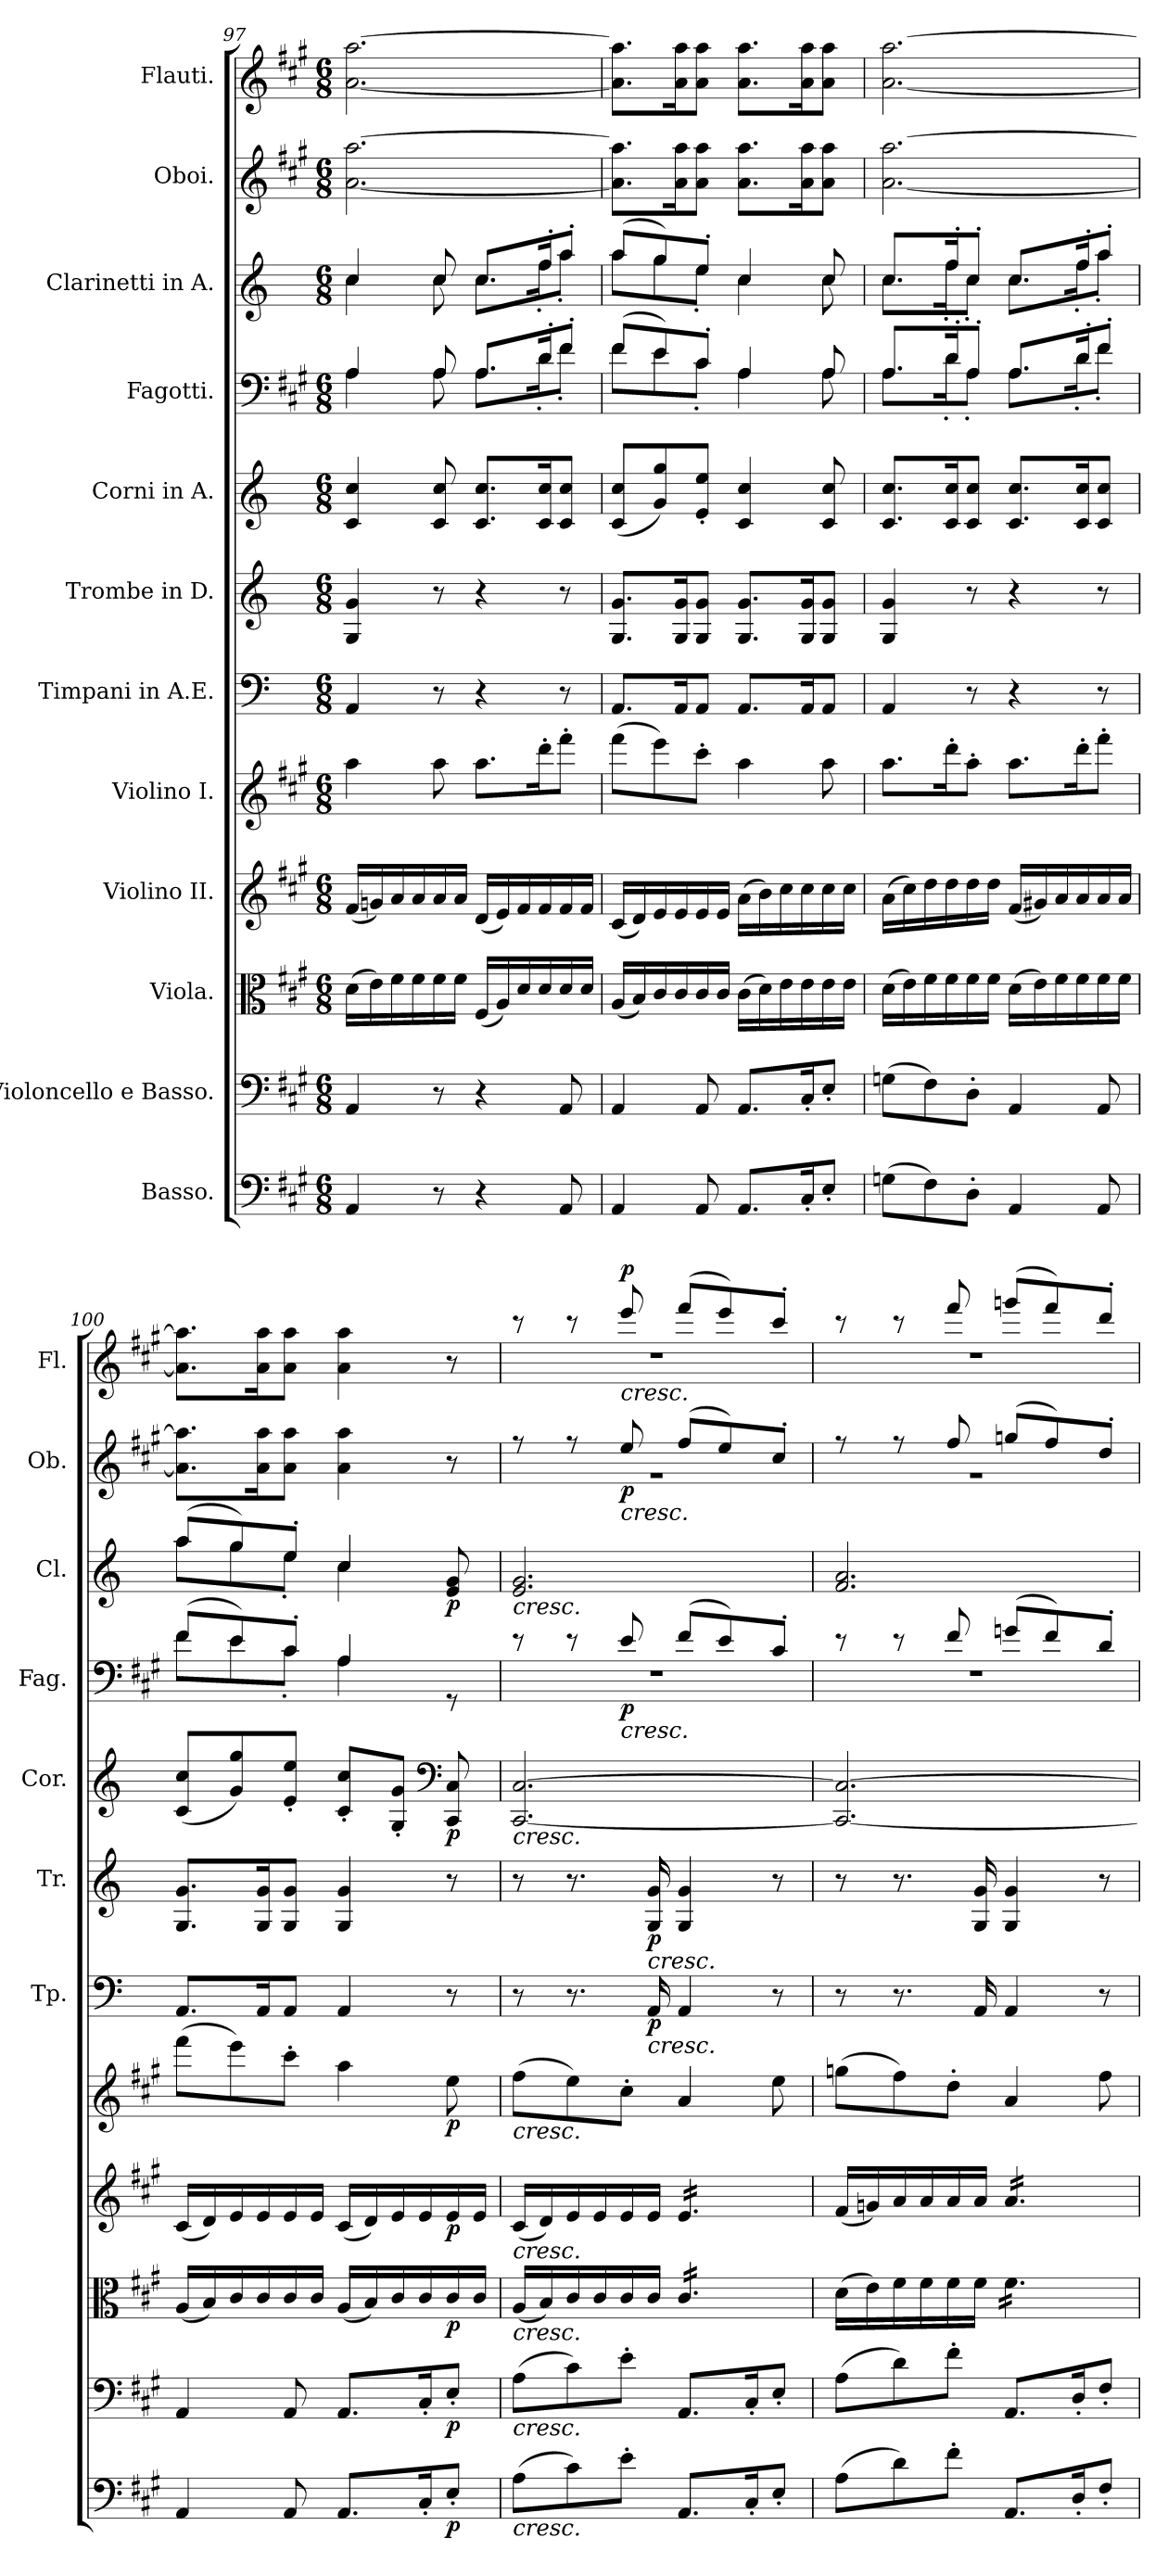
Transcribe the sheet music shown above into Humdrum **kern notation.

**kern	**dynam	**kern	**dynam	**kern	**dynam	**kern	**dynam	**kern	**dynam	**kern	**dynam	**kern	**dynam	**kern	**dynam	**kern	**dynam	**kern	**dynam	**kern	**dynam	**kern	**dynam
*part12	*part12	*part11	*part11	*part10	*part10	*part9	*part9	*part8	*part8	*part7	*part7	*part6	*part6	*part5	*part5	*part4	*part4	*part3	*part3	*part2	*part2	*part1	*part1
*staff12	*staff12	*staff11	*staff11	*staff10	*staff10	*staff9	*staff9	*staff8	*staff8	*staff7	*staff7	*staff6	*staff6	*staff5	*staff5	*staff4	*staff4	*staff3	*staff3	*staff2	*staff2	*staff1	*staff1
*I"Basso.	*	*I"Violoncello e Basso.	*	*I"Viola.	*	*I"Violino II.	*	*I"Violino I.	*	*I"Timpani in A.E.	*	*I"Trombe in D.	*	*I"Corni in A.	*	*I"Fagotti.	*	*I"Clarinetti in A.	*	*I"Oboi.	*	*I"Flauti.	*
*	*	*	*	*	*	*	*	*	*	*I'Tp.	*	*I'Tr.	*	*I'Cor.	*	*I'Fag.	*	*I'Cl.	*	*I'Ob.	*	*I'Fl.	*
!!LO:PB:g=z
*clefF4	*	*clefF4	*	*clefC3	*	*clefG2	*	*clefG2	*	*clefF4	*	*clefG2	*	*clefG2	*	*clefF4	*	*clefG2	*	*clefG2	*	*clefG2	*
*ITrd7c12	*	*	*	*	*	*	*	*	*	*	*	*ITrd-1c-2	*	*ITrd2c3	*	*	*	*ITrd2c3	*	*	*	*	*
*k[f#c#g#]	*	*k[f#c#g#]	*	*k[f#c#g#]	*	*k[f#c#g#]	*	*k[f#c#g#]	*	*k[]	*	*k[f#c#]	*	*k[f#c#g#]	*	*k[f#c#g#]	*	*k[f#c#g#]	*	*k[f#c#g#]	*	*k[f#c#g#]	*
*M6/8	*	*M6/8	*	*M6/8	*	*M6/8	*	*M6/8	*	*M6/8	*	*M6/8	*	*M6/8	*	*M6/8	*	*M6/8	*	*M6/8	*	*M6/8	*
=97	=97	=97	=97	=97	=97	=97	=97	=97	=97	=97	=97	=97	=97	=97	=97	=97	=97	=97	=97	=97	=97	=97	=97
*	*	*	*	*	*	*	*	*	*	*	*	*	*	*	*	*^	*	*^	*	*	*	*	*
4AAA/	.	4AA/	.	(>16d\LL	.	(<16f#/LL	.	4aa\	.	4AA/	.	4A/ 4a/	.	4A/ 4a/	.	4A/	4A\	.	4a/	4a\	.	[2.a\ [2.aa\	.	[2.a\ [2.aa\	.
.	.	.	.	16e\)	.	16gn/)	.	.	.	.	.	.	.	.	.	.	.	.	.	.	.	.	.	.	.
.	.	.	.	16f#\	.	16a/	.	.	.	.	.	.	.	.	.	.	.	.	.	.	.	.	.	.	.
.	.	.	.	16f#\	.	16a/	.	.	.	.	.	.	.	.	.	.	.	.	.	.	.	.	.	.	.
8r	.	8r	.	16f#\	.	16a/	.	8aa\	.	8r	.	8r	.	8A/ 8a/	.	8A/	8A\	.	8a/	8a\	.	.	.	.	.
.	.	.	.	16f#\JJ	.	16a/JJ	.	.	.	.	.	.	.	.	.	.	.	.	.	.	.	.	.	.	.
4r	.	4r	.	(<16F#/LL	.	(<16d/LL	.	8.aa\L	.	4r	.	4r	.	8.A/ 8.a/L	.	8.A/L	8.A\L	.	8.a/L	8.a\L	.	.	.	.	.
.	.	.	.	16A/)	.	16e/)	.	.	.	.	.	.	.	.	.	.	.	.	.	.	.	.	.	.	.
.	.	.	.	16d/	.	16f#/	.	.	.	.	.	.	.	.	.	.	.	.	.	.	.	.	.	.	.
.	.	.	.	16d/	.	16f#/	.	16ddd'\K	.	.	.	.	.	16A/ 16a/K	.	16d'/K	16d'\K	.	16dd'/K	16dd'\K	.	.	.	.	.
8AAA/	.	8AA/	.	16d/	.	16f#/	.	8fff#'\J	.	8r	.	8r	.	8A/ 8a/J	.	8f#'/J	8f#'\J	.	8ff#'/J	8ff#'\J	.	.	.	.	.
.	.	.	.	16d/JJ	.	16f#/JJ	.	.	.	.	.	.	.	.	.	.	.	.	.	.	.	.	.	.	.
=98	=98	=98	=98	=98	=98	=98	=98	=98	=98	=98	=98	=98	=98	=98	=98	=98	=98	=98	=98	=98	=98	=98	=98	=98	=98
4AAA/	.	4AA/	.	(<16A/LL	.	(<16c#/LL	.	(>8fff#\L	.	8.AA/L	.	8.A/ 8.a/L	.	(<8A/ 8a/L	.	(>8f#/L	8f#\L	.	(>8ff#/L	8ff#\L	.	8.a\] 8.aa\]L	.	8.a\] 8.aa\]L	.
.	.	.	.	16B/)	.	16d/)	.	.	.	.	.	.	.	.	.	.	.	.	.	.	.	.	.	.	.
.	.	.	.	16c#/	.	16e/	.	8eee\)	.	.	.	.	.	8e/ 8ee/)	.	8e/)	8e\	.	8ee/)	8ee\	.	.	.	.	.
.	.	.	.	16c#/	.	16e/	.	.	.	16AA/K	.	16A/ 16a/K	.	.	.	.	.	.	.	.	.	16a\ 16aa\K	.	16a\ 16aa\K	.
8AAA/	.	8AA/	.	16c#/	.	16e/	.	8ccc#'\J	.	8AA/J	.	8A/ 8a/J	.	8c#/' 8cc#/'J	.	8c#'/J	8c#'\J	.	8cc#'/J	8cc#'\J	.	8a\ 8aa\J	.	8a\ 8aa\J	.
.	.	.	.	16c#/JJ	.	16e/JJ	.	.	.	.	.	.	.	.	.	.	.	.	.	.	.	.	.	.	.
8.AAA/L	.	8.AA/L	.	(>16c#\LL	.	(>16a\LL	.	4aa\	.	8.AA/L	.	8.A/ 8.a/L	.	4A/ 4a/	.	4A/	4A\	.	4a/	4a\	.	8.a\ 8.aa\L	.	8.a\ 8.aa\L	.
.	.	.	.	16d\)	.	16b\)	.	.	.	.	.	.	.	.	.	.	.	.	.	.	.	.	.	.	.
.	.	.	.	16e\	.	16cc#\	.	.	.	.	.	.	.	.	.	.	.	.	.	.	.	.	.	.	.
16CC#'/K	.	16C#'/K	.	16e\	.	16cc#\	.	.	.	16AA/K	.	16A/ 16a/K	.	.	.	.	.	.	.	.	.	16a\ 16aa\K	.	16a\ 16aa\K	.
8EE'/J	.	8E'/J	.	16e\	.	16cc#\	.	8aa\	.	8AA/J	.	8A/ 8a/J	.	8A/ 8a/	.	8A/	8A\	.	8a/	8a\	.	8a\ 8aa\J	.	8a\ 8aa\J	.
.	.	.	.	16e\JJ	.	16cc#\JJ	.	.	.	.	.	.	.	.	.	.	.	.	.	.	.	.	.	.	.
=99	=99	=99	=99	=99	=99	=99	=99	=99	=99	=99	=99	=99	=99	=99	=99	=99	=99	=99	=99	=99	=99	=99	=99	=99	=99
(>8GGn\L	.	(>8Gn\L	.	(>16d\LL	.	(>16a\LL	.	8.aa\L	.	4AA/	.	4A/ 4a/	.	8.A/ 8.a/L	.	8.A/L	8.A\L	.	8.a/L	8.a\L	.	[2.a\ [2.aa\	.	[2.a\ [2.aa\	.
.	.	.	.	16e\)	.	16cc#\)	.	.	.	.	.	.	.	.	.	.	.	.	.	.	.	.	.	.	.
8FF#\)	.	8F#\)	.	16f#\	.	16dd\	.	.	.	.	.	.	.	.	.	.	.	.	.	.	.	.	.	.	.
.	.	.	.	16f#\	.	16dd\	.	16ddd'\K	.	.	.	.	.	16A/ 16a/K	.	16d'/K	16d'\K	.	16dd'/K	16dd'\K	.	.	.	.	.
8DD'\J	.	8D'\J	.	16f#\	.	16dd\	.	8aa'\J	.	8r	.	8r	.	8A/ 8a/J	.	8A'/J	8A'\J	.	8a'/J	8a'\J	.	.	.	.	.
.	.	.	.	16f#\JJ	.	16dd\JJ	.	.	.	.	.	.	.	.	.	.	.	.	.	.	.	.	.	.	.
4AAA/	.	4AA/	.	(>16d\LL	.	(<16f#/LL	.	8.aa\L	.	4r	.	4r	.	8.A/ 8.a/L	.	8.A/L	8.A\L	.	8.a/L	8.a\L	.	.	.	.	.
.	.	.	.	16e\)	.	16g#X/)	.	.	.	.	.	.	.	.	.	.	.	.	.	.	.	.	.	.	.
.	.	.	.	16f#\	.	16a/	.	.	.	.	.	.	.	.	.	.	.	.	.	.	.	.	.	.	.
.	.	.	.	16f#\	.	16a/	.	16ddd'\K	.	.	.	.	.	16A/ 16a/K	.	16d'/K	16d'\K	.	16dd'/K	16dd'\K	.	.	.	.	.
8AAA/	.	8AA/	.	16f#\	.	16a/	.	8fff#'\J	.	8r	.	8r	.	8A/ 8a/J	.	8f#'/J	8f#'\J	.	8ff#'/J	8ff#'\J	.	.	.	.	.
.	.	.	.	16f#\JJ	.	16a/JJ	.	.	.	.	.	.	.	.	.	.	.	.	.	.	.	.	.	.	.
=100	=100	=100	=100	=100	=100	=100	=100	=100	=100	=100	=100	=100	=100	=100	=100	=100	=100	=100	=100	=100	=100	=100	=100	=100	=100
4AAA/	.	4AA/	.	(<16A/LL	.	(<16c#/LL	.	(>8fff#\L	.	8.AA/L	.	8.A/ 8.a/L	.	(<8A/ 8a/L	.	(>8f#/L	8f#\L	.	(>8ff#/L	8ff#\L	.	8.a\] 8.aa\]L	.	8.a\] 8.aa\]L	.
.	.	.	.	16B/)	.	16d/)	.	.	.	.	.	.	.	.	.	.	.	.	.	.	.	.	.	.	.
.	.	.	.	16c#/	.	16e/	.	8eee\)	.	.	.	.	.	8e/ 8ee/)	.	8e/)	8e\	.	8ee/)	8ee\	.	.	.	.	.
.	.	.	.	16c#/	.	16e/	.	.	.	16AA/K	.	16A/ 16a/K	.	.	.	.	.	.	.	.	.	16a\ 16aa\K	.	16a\ 16aa\K	.
8AAA/	.	8AA/	.	16c#/	.	16e/	.	8ccc#'\J	.	8AA/J	.	8A/ 8a/J	.	8c#/' 8cc#/'J	.	8c#'/J	8c#'\J	.	8cc#'/J	8cc#'\J	.	8a\ 8aa\J	.	8a\ 8aa\J	.
.	.	.	.	16c#/JJ	.	16e/JJ	.	.	.	.	.	.	.	.	.	.	.	.	.	.	.	.	.	.	.
8.AAA/L	.	8.AA/L	.	(<16A/LL	.	(<16c#/LL	.	4aa\	.	4AA/	.	4A/ 4a/	.	8A/' 8a/'L	.	4A/	4A\	.	4a/	4a\	.	4a\ 4aa\	.	4a\ 4aa\	.
.	.	.	.	16B/)	.	16d/)	.	.	.	.	.	.	.	.	.	.	.	.	.	.	.	.	.	.	.
.	.	.	.	16c#/	.	16e/	.	.	.	.	.	.	.	8E/' 8e/'J	.	.	.	.	.	.	.	.	.	.	.
16CC#'/K	.	16C#'/K	.	16c#/	.	16e/	.	.	.	.	.	.	.	.	.	.	.	.	.	.	.	.	.	.	.
*	*	*	*	*	*	*	*	*	*	*	*	*	*	*clefF4	*	*	*	*	*	*	*	*	*	*	*
!	!LO:DY:b	!	!LO:DY:b	!	!LO:DY:b	!	!LO:DY:b	!	!LO:DY:b	!	!	!	!	!	!LO:DY:b	!	!	!	!	!	!LO:DY:b	!	!	!	!
8EE'/J	p	8E'/J	p	16c#/	p	16e/	p	8ee\	p	8r	.	8r	.	8AAA/ 8AA/	p	8rGG	8ryy	.	8c#/ 8e/	8ryy	p	8r	.	8r	.
.	.	.	.	16c#/JJ	.	16e/JJ	.	.	.	.	.	.	.	.	.	.	.	.	.	.	.	.	.	.	.
*	*	*	*	*	*	*	*	*	*	*	*	*	*	*	*	*	*	*	*v	*v	*	*	*	*	*
=101	=101	=101	=101	=101	=101	=101	=101	=101	=101	=101	=101	=101	=101	=101	=101	=101	=101	=101	=101	=101	=101	=101	=101	=101
*	*	*	*	*	*	*	*	*	*	*	*	*	*	*	*	*	*	*	*	*	*^	*	*^	*
!	!	!	!	!	!	!	!	!	!	!	!	!	!	!	!	!	!	!	!LO:TX:b:i:t=cresc.	!	!	!	!	!	!	!
!	!	!	!	!	!	!	!	!	!	!	!	!	!	!LO:TX:b:i:t=cresc.	!	!	!	!	!	!	!	!	!	!	!	!
!	!	!	!	!	!	!	!	!LO:TX:b:i:t=cresc.	!	!	!	!	!	!	!	!	!	!	!	!	!	!	!	!	!	!
!	!	!	!	!	!	!LO:TX:b:i:t=cresc.	!	!	!	!	!	!	!	!	!	!	!	!	!	!	!	!	!	!	!	!
!	!	!	!	!LO:TX:b:i:t=cresc.	!	!	!	!	!	!	!	!	!	!	!	!	!	!	!	!	!	!	!	!	!	!
!	!	!LO:TX:b:i:t=cresc.	!	!	!	!	!	!	!	!	!	!	!	!	!	!	!	!	!	!	!	!	!	!	!	!
!LO:TX:b:i:t=cresc.	!	!	!	!	!	!	!	!	!	!	!	!	!	!	!	!	!	!	!	!	!	!	!	!	!	!
(>8AA\L	.	(>8A\L	.	(<16A/LL	.	(<16c#/LL	.	(>8ff#\L	.	8r	.	8r	.	[2.AAA/ [2.AA/	.	8r	2.rF	.	2.c#/ 2.e/	.	8r	2.r	.	8r	2.rdd	.
.	.	.	.	16B/)	.	16d/)	.	.	.	.	.	.	.	.	.	.	.	.	.	.	.	.	.	.	.	.
8C#\)	.	8c#\)	.	16c#/	.	16e/	.	8ee\)	.	8.r	.	8.r	.	.	.	8r	.	.	.	.	8r	.	.	8r	.	.
.	.	.	.	16c#/	.	16e/	.	.	.	.	.	.	.	.	.	.	.	.	.	.	.	.	.	.	.	.
!	!	!	!	!	!	!	!	!	!	!	!	!	!	!	!	!	!	!	!	!	!	!	!	!LO:TX:b:i:t=cresc.	!	!
!	!	!	!	!	!	!	!	!	!	!	!	!	!	!	!	!	!	!	!	!	!LO:TX:b:i:t=cresc.	!	!	!	!	!
!	!	!	!	!	!	!	!	!	!	!	!	!	!	!	!	!LO:TX:b:i:t=cresc.	!	!	!	!	!	!	!	!	!	!
!	!	!	!	!	!	!	!	!	!	!	!	!	!	!	!	!	!	!LO:DY:b	!	!	!	!	!LO:DY:b	!	!	!LO:DY:a
8E'\J	.	8e'\J	.	16c#/	.	16e/	.	8cc#'\J	.	.	.	.	.	.	.	8e/	.	p	.	.	8ee/	.	p	8eee/	.	p
!	!	!	!	!	!	!	!	!	!	!	!	!LO:TX:b:i:t=cresc.	!	!	!	!	!	!	!	!	!	!	!	!	!	!
!	!	!	!	!	!	!	!	!	!	!LO:TX:b:i:t=cresc.	!	!	!	!	!	!	!	!	!	!	!	!	!	!	!	!
!	!	!	!	!	!	!	!	!	!	!	!LO:DY:b	!	!LO:DY:b	!	!	!	!	!	!	!	!	!	!	!	!	!
.	.	.	.	16c#/JJ	.	16e/JJ	.	.	.	16AA/	p	16A/ 16a/	p	.	.	.	.	.	.	.	.	.	.	.	.	.
*	*	*	*	*tremolo	*	*	*	*	*	*	*	*	*	*	*	*	*	*	*	*	*	*	*	*	*	*
*	*	*	*	*	*	*tremolo	*	*	*	*	*	*	*	*	*	*	*	*	*	*	*	*	*	*	*	*
8.AAA/L	.	8.AA/L	.	16c#/LL	.	16e/LL	.	4a/	.	4AA/	.	4A/ 4a/	.	.	.	(>8f#/L	.	.	.	.	(>8ff#/L	.	.	(>8fff#/L	.	.
.	.	.	.	16c#/	.	16e/	.	.	.	.	.	.	.	.	.	.	.	.	.	.	.	.	.	.	.	.
.	.	.	.	16c#/	.	16e/	.	.	.	.	.	.	.	.	.	8e/)	.	.	.	.	8ee/)	.	.	8eee/)	.	.
16CC#'/K	.	16C#'/K	.	16c#/	.	16e/	.	.	.	.	.	.	.	.	.	.	.	.	.	.	.	.	.	.	.	.
8EE'/J	.	8E'/J	.	16c#/	.	16e/	.	8ee\	.	8r	.	8r	.	.	.	8c#'/J	.	.	.	.	8cc#'/J	.	.	8ccc#'/J	.	.
.	.	.	.	16c#/JJ	.	16e/JJ	.	.	.	.	.	.	.	.	.	.	.	.	.	.	.	.	.	.	.	.
*	*	*	*	*	*	*Xtremolo	*	*	*	*	*	*	*	*	*	*	*	*	*	*	*	*	*	*	*	*
*	*	*	*	*Xtremolo	*	*	*	*	*	*	*	*	*	*	*	*	*	*	*	*	*	*	*	*	*	*
=102	=102	=102	=102	=102	=102	=102	=102	=102	=102	=102	=102	=102	=102	=102	=102	=102	=102	=102	=102	=102	=102	=102	=102	=102	=102	=102
(>8AA\L	.	(>8A\L	.	(>16d\LL	.	(<16f#/LL	.	(>8ggn\L	.	8r	.	8r	.	2.AAA/_ 2.AA/_	.	8r	2.rF	.	2.d/ 2.f#/	.	8r	2.r	.	8r	2.rdd	.
.	.	.	.	16e\)	.	16gn/)	.	.	.	.	.	.	.	.	.	.	.	.	.	.	.	.	.	.	.	.
8D\)	.	8d\)	.	16f#\	.	16a/	.	8ff#\)	.	8.r	.	8.r	.	.	.	8r	.	.	.	.	8r	.	.	8r	.	.
.	.	.	.	16f#\	.	16a/	.	.	.	.	.	.	.	.	.	.	.	.	.	.	.	.	.	.	.	.
8F#'\J	.	8f#'\J	.	16f#\	.	16a/	.	8dd'\J	.	.	.	.	.	.	.	8f#/	.	.	.	.	8ff#/	.	.	8fff#/	.	.
.	.	.	.	16f#\JJ	.	16a/JJ	.	.	.	16AA/	.	16A/ 16a/	.	.	.	.	.	.	.	.	.	.	.	.	.	.
*	*	*	*	*tremolo	*	*	*	*	*	*	*	*	*	*	*	*	*	*	*	*	*	*	*	*	*	*
*	*	*	*	*	*	*tremolo	*	*	*	*	*	*	*	*	*	*	*	*	*	*	*	*	*	*	*	*
8.AAA/L	.	8.AA/L	.	16f#\LL	.	16a/LL	.	4a/	.	4AA/	.	4A/ 4a/	.	.	.	(>8gn/L	.	.	.	.	(>8ggn/L	.	.	(>8gggn/L	.	.
.	.	.	.	16f#\	.	16a/	.	.	.	.	.	.	.	.	.	.	.	.	.	.	.	.	.	.	.	.
.	.	.	.	16f#\	.	16a/	.	.	.	.	.	.	.	.	.	8f#/)	.	.	.	.	8ff#/)	.	.	8fff#/)	.	.
16DD'/K	.	16D'/K	.	16f#\	.	16a/	.	.	.	.	.	.	.	.	.	.	.	.	.	.	.	.	.	.	.	.
8FF#'/J	.	8F#'/J	.	16f#\	.	16a/	.	8ff#\	.	8r	.	8r	.	.	.	8d'/J	.	.	.	.	8dd'/J	.	.	8ddd'/J	.	.
.	.	.	.	16f#\JJ	.	16a/JJ	.	.	.	.	.	.	.	.	.	.	.	.	.	.	.	.	.	.	.	.
*	*	*	*	*	*	*Xtremolo	*	*	*	*	*	*	*	*	*	*	*	*	*	*	*	*	*	*	*	*
*	*	*	*	*Xtremolo	*	*	*	*	*	*	*	*	*	*	*	*	*	*	*	*	*	*	*	*	*	*
*	*	*	*	*	*	*	*	*	*	*	*	*	*	*	*	*	*	*	*	*	*v	*v	*	*	*	*
*	*	*	*	*	*	*	*	*	*	*	*	*	*	*	*	*v	*v	*	*	*	*	*	*v	*v	*
=	=	=	=	=	=	=	=	=	=	=	=	=	=	=	=	=	=	=	=	=	=	=	=
*-	*-	*-	*-	*-	*-	*-	*-	*-	*-	*-	*-	*-	*-	*-	*-	*-	*-	*-	*-	*-	*-	*-	*-
